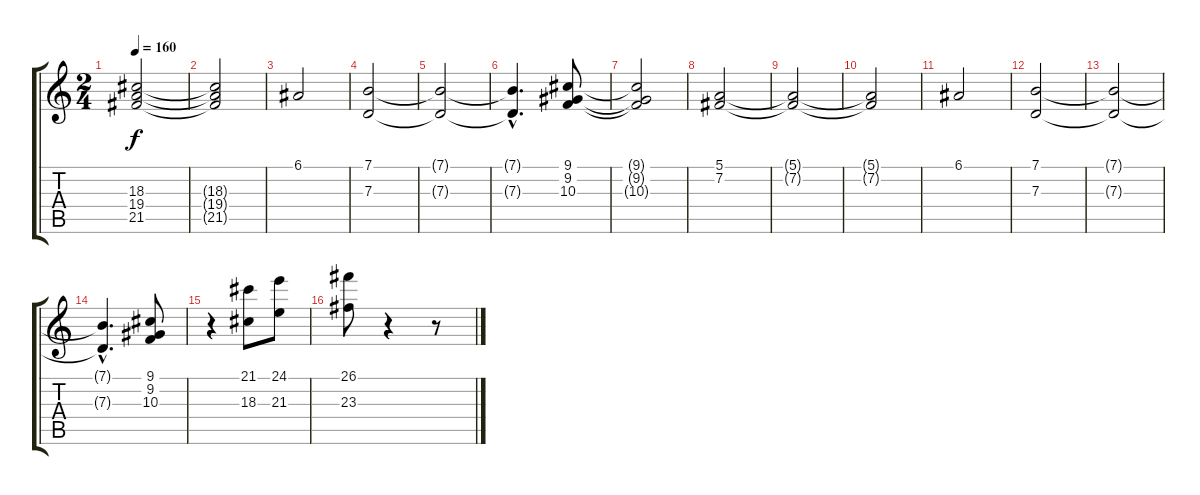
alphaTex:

\track "" {instrument stringensemble2}
\staff {score tabs}
\tuning (E4 B3 G3 D3 A2 E2) {hide}
\ts (2 4)
\tempo 160
\clef g2
\ks c
(18.3{t} 19.4{t} 21.5{t}).2{dy f} |
(18.3{t} 19.4{t} 21.5{t}).2 |
6.1.2 |
(7.1 7.3).2 |
(7.1{t} 7.3{t}).2 |
(7.1{hac t} 7.3{hac t}).4{d} (9.1 9.2 10.3).8 |
(9.1{t} 9.2{t} 10.3{t}).2 |
(5.1 7.2).2 |
(5.1{t} 7.2{t}).2 |
(5.1{t} 7.2{t}).2 |
6.1.2 |
(7.1 7.3).2 |
(7.1{t} 7.3{t}).2 |
(7.1{hac t} 7.3{hac t}).4{d} (9.1 9.2 10.3).8 |
r.4 (21.1 18.3).8 (24.1 21.3).8 |
(26.1 23.3).8 r.4 r.8
